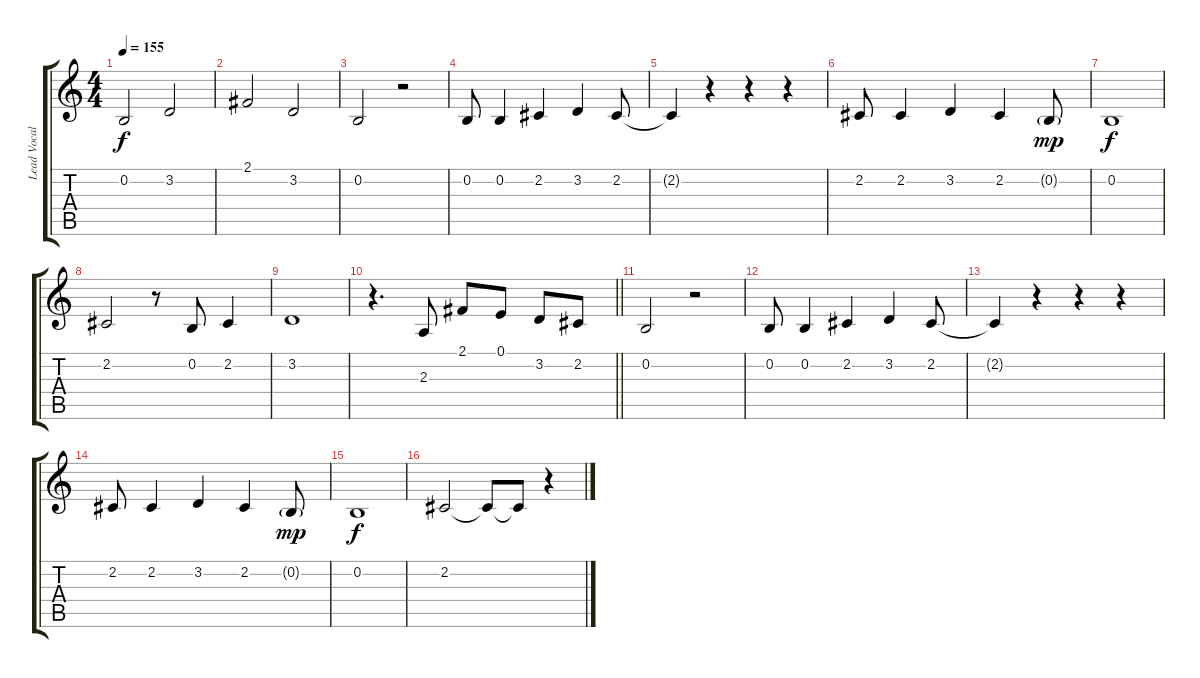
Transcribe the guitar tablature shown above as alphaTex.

\track ("Lead Vocal" "Lead Vocal") {instrument sopranosax}
\staff {score tabs}
\tuning (E4 B3 G3 D3 A2 E2) {hide}
\ts (4 4)
\tempo 155
\clef g2
\ks c
0.2.2{dy f} 3.2.2 |
2.1.2 3.2.2 |
0.2.2 r.2 |
0.2.8 0.2.4 2.2.4 3.2.4 2.2.8 |
2.2{t}.4 r.4 r.4 r.4 |
2.2.8 2.2.4 3.2.4 2.2.4 0.2{g}.8{dy mp} |
0.2.1{dy f} |
2.2.2 r.8 0.2.8 2.2.4 |
3.2.1 |
\barLineRight lightlight
r.4{d} 2.3.8 2.1.8 0.1.8 3.2.8 2.2.8 |
0.2.2 r.2 |
0.2.8 0.2.4 2.2.4 3.2.4 2.2.8 |
2.2{t}.4 r.4 r.4 r.4 |
2.2.8 2.2.4 3.2.4 2.2.4 0.2{g}.8{dy mp} |
0.2.1{dy f} |
2.2.2 2.2{t}.8 2.2{t}.8 r.4
